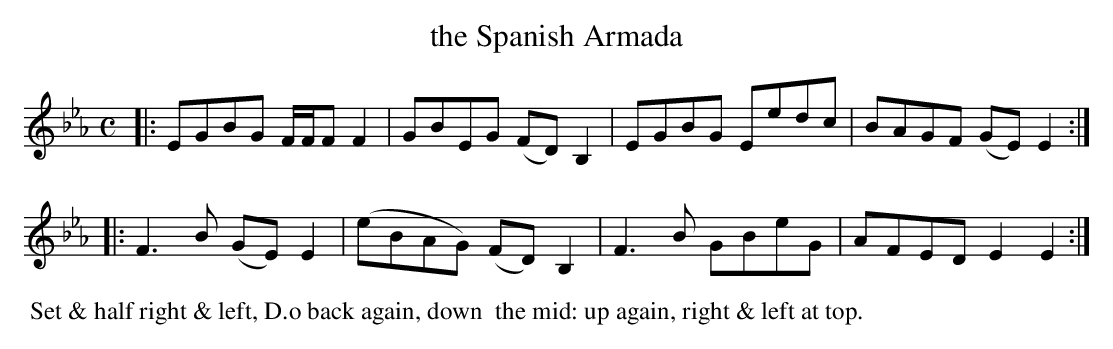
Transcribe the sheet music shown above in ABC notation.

X:1
T: the Spanish Armada
M: C
L: 1/8
K: Eb
|:\
EGBG F/F/F F2 | GBEG (FD)B,2 |\
EGBG Eedc | BAGF (GE)E2 :|
|:\
F3B (GE)E2 | (eBAG) (FD)B,2 |\
F3B GBeG | AFED E2E2 :|
